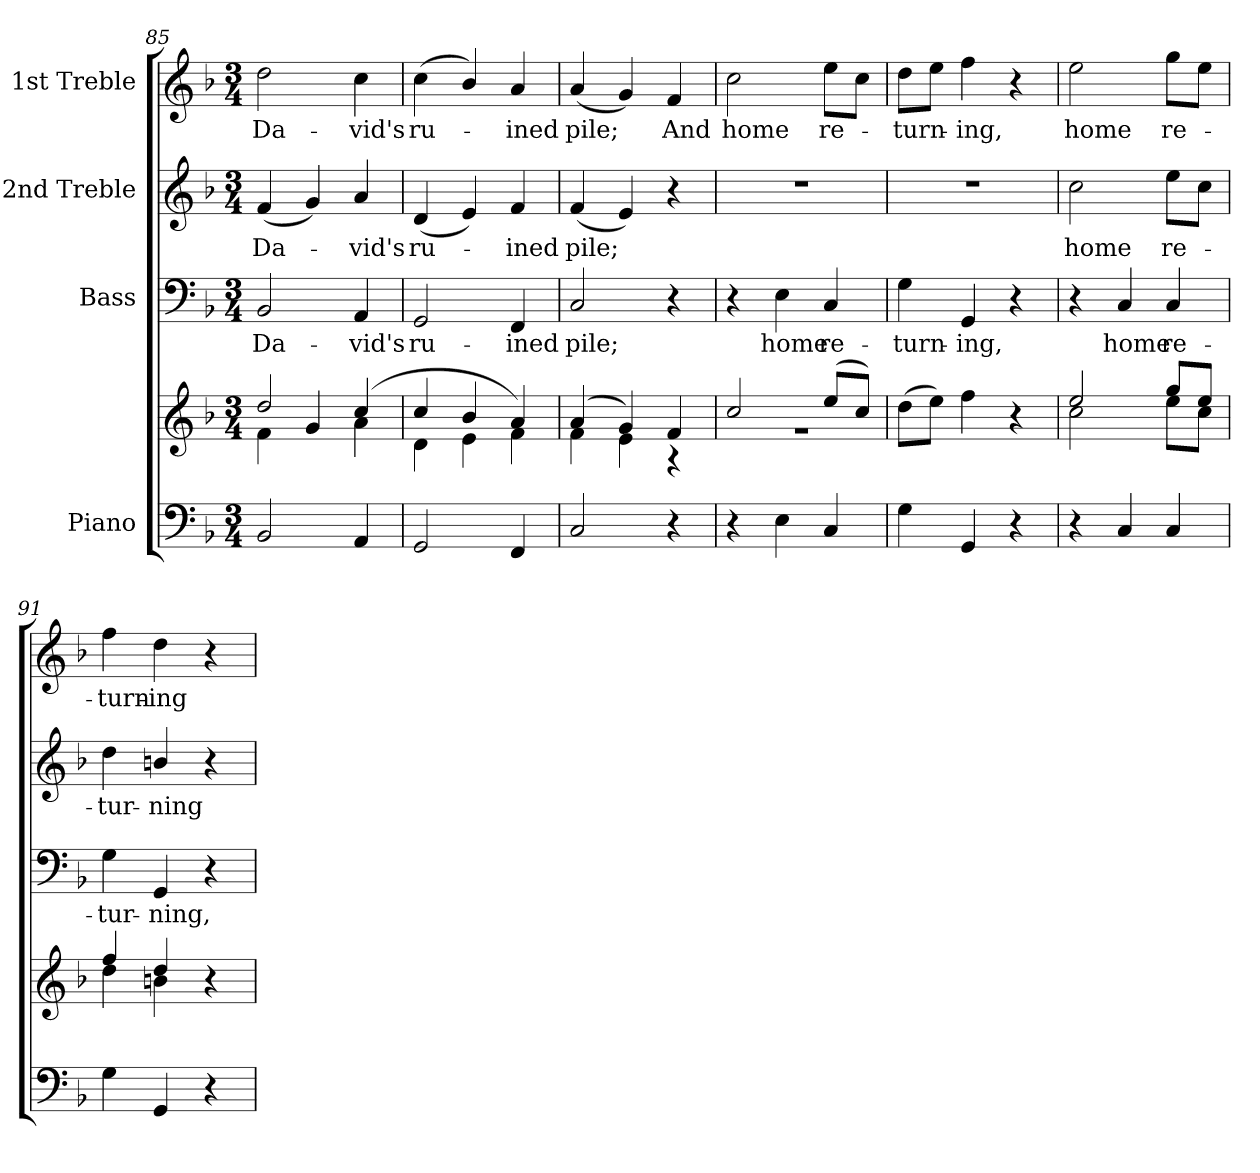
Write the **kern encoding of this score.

**kern	**kern	**kern	**text	**kern	**text	**kern	**text
*part4	*part4	*part3	*part3	*part2	*part2	*part1	*part1
*staff5	*staff4	*staff3	*staff3	*staff2	*staff2	*staff1	*staff1
*I"Piano	*	*I"Bass	*	*I"2nd Treble	*	*I"1st Treble	*
*clefF4	*clefG2	*clefF4	*	*clefG2	*	*clefG2	*
*k[b-]	*k[b-]	*k[b-]	*	*k[b-]	*	*k[b-]	*
*F:	*F:	*F:	*	*F:	*	*F:	*
*M3/4	*M3/4	*M3/4	*	*M3/4	*	*M3/4	*
=85	=85	=85	=85	=85	=85	=85	=85
*	*^	*	*	*	*	*	*
!	!	!	!	!LO:LY:b:color=#000000	!	!	!	!
!	!	!	!	!	!	!LO:LY:b:color=#000000	!	!
!	!	!	!	!	!	!	!	!LO:LY:b:color=#000000
2BB-i/	2ddi/	4fi\	2BB-i/	Da-	(4fi/	Da-	2ddi\	Da-
.	.	4gi/	.	.	4gi/)	.	.	.
!	!	!	!	!LO:LY:b:color=#000000	!	!	!	!
!	!	!	!	!	!	!LO:LY:b:color=#000000	!	!
!	!	!	!	!	!	!	!	!LO:LY:b:color=#000000
4AAi/	(4cci/	4ai\	4AAi/	-vid's	4ai/	-vid's	4cci\	-vid's
=86	=86	=86	=86	=86	=86	=86	=86	=86
!	!	!	!	!LO:LY:b:color=#000000	!	!	!	!
!	!	!	!	!	!	!LO:LY:b:color=#000000	!	!
!	!	!	!	!	!	!	!	!LO:LY:b:color=#000000
2GGi/	4cci/	4di\	2GGi/	ru-	(4di/	ru-	(4cci\	ru-
.	4b-i/	4ei\	.	.	4ei/)	.	4b-i/)	.
!	!	!	!	!LO:LY:b:color=#000000	!	!	!	!
!	!	!	!	!	!	!LO:LY:b:color=#000000	!	!
!	!	!	!	!	!	!	!	!LO:LY:b:color=#000000
4FFi/	4ai/)	4fi\	4FFi/	-ined	4fi/	-ined	4ai/	-ined
=87	=87	=87	=87	=87	=87	=87	=87	=87
!	!	!	!	!LO:LY:b:color=#000000	!	!	!	!
!	!	!	!	!	!	!LO:LY:b:color=#000000	!	!
!	!	!	!	!	!	!	!	!LO:LY:b:color=#000000
2Ci/	(4ai/	4fi\	2Ci/	pile;	(4fi/	pile;	(4ai/	pile;
.	4gi/)	4ei\	.	.	4ei/)	.	4gi/)	.
!	!	!	!	!	!	!	!	!LO:LY:b:color=#000000
4r	4fi/	4r	4r	.	4r	.	4fi/	And
=88	=88	=88	=88	=88	=88	=88	=88	=88
!	!	!LO:N:vis=1	!	!	!LO:N:vis=1	!	!	!
!	!	!	!	!	!	!	!	!LO:LY:b:color=#000000
4r	2cci/	2.r	4r	.	2.r	.	2cci\	home
!	!	!	!	!LO:LY:b:color=#000000	!	!	!	!
4Ei\	.	.	4Ei\	home	.	.	.	.
!	!	!	!	!LO:LY:b:color=#000000	!	!	!	!
!	!	!	!	!	!	!	!	!LO:LY:b:color=#000000
4Ci/	(8eei/L	.	4Ci/	re-	.	.	8eei\L	re-
.	8cci/J)	.	.	.	.	.	8cci\J	.
*	*v	*v	*	*	*	*	*	*
=89	=89	=89	=89	=89	=89	=89	=89
!	!	!	!LO:LY:b:color=#000000	!LO:N:vis=1	!	!	!
!	!	!	!	!	!	!	!LO:LY:b:color=#000000
4Gi\	(8ddi\L	4Gi\	-turn-	2.r	.	8ddi\L	-turn-
.	8eei\J)	.	.	.	.	8eei\J	.
!	!	!	!LO:LY:b:color=#000000	!	!	!	!
!	!	!	!	!	!	!	!LO:LY:b:color=#000000
4GGi/	4ffi\	4GGi/	-ing,	.	.	4ffi\	-ing,
4r	4r	4r	.	.	.	4r	.
!!LO:PB:g=z
=90	=90	=90	=90	=90	=90	=90	=90
*	*^	*	*	*	*	*	*
!	!	!	!	!	!	!LO:LY:b:color=#000000	!	!
!	!	!	!	!	!	!	!	!LO:LY:b:color=#000000
4r	2eei/	2cci\	4r	.	2cci\	home	2eei\	home
!	!	!	!	!LO:LY:b:color=#000000	!	!	!	!
4Ci/	.	.	4Ci/	home	.	.	.	.
!	!	!	!	!LO:LY:b:color=#000000	!	!	!	!
!	!	!	!	!	!	!LO:LY:b:color=#000000	!	!
!	!	!	!	!	!	!	!	!LO:LY:b:color=#000000
4Ci/	8ggi/L	8eei\L	4Ci/	re-	8eei\L	re-	8ggi\L	re-
.	8eei/J	8cci\J	.	.	8cci\J	.	8eei\J	.
=91	=91	=91	=91	=91	=91	=91	=91	=91
!	!	!	!	!LO:LY:b:color=#000000	!	!	!	!
!	!	!	!	!	!	!LO:LY:b:color=#000000	!	!
!	!	!	!	!	!	!	!	!LO:LY:b:color=#000000
4Gi\	4ffi/	4ddi\	4Gi\	-tur-	4ddi\	-tur-	4ffi\	-turn-
!	!	!	!	!LO:LY:b:color=#000000	!	!	!	!
!	!	!	!	!	!	!LO:LY:b:color=#000000	!	!
!	!	!	!	!	!	!	!	!LO:LY:b:color=#000000
4GGi/	4ddi/	4bni\	4GGi/	-ning,	4bni/	-ning	4ddi\	-ing
4r	4r	4ryy	4r	.	4r	.	4r	.
*	*v	*v	*	*	*	*	*	*
=	=	=	=	=	=	=	=
*-	*-	*-	*-	*-	*-	*-	*-
